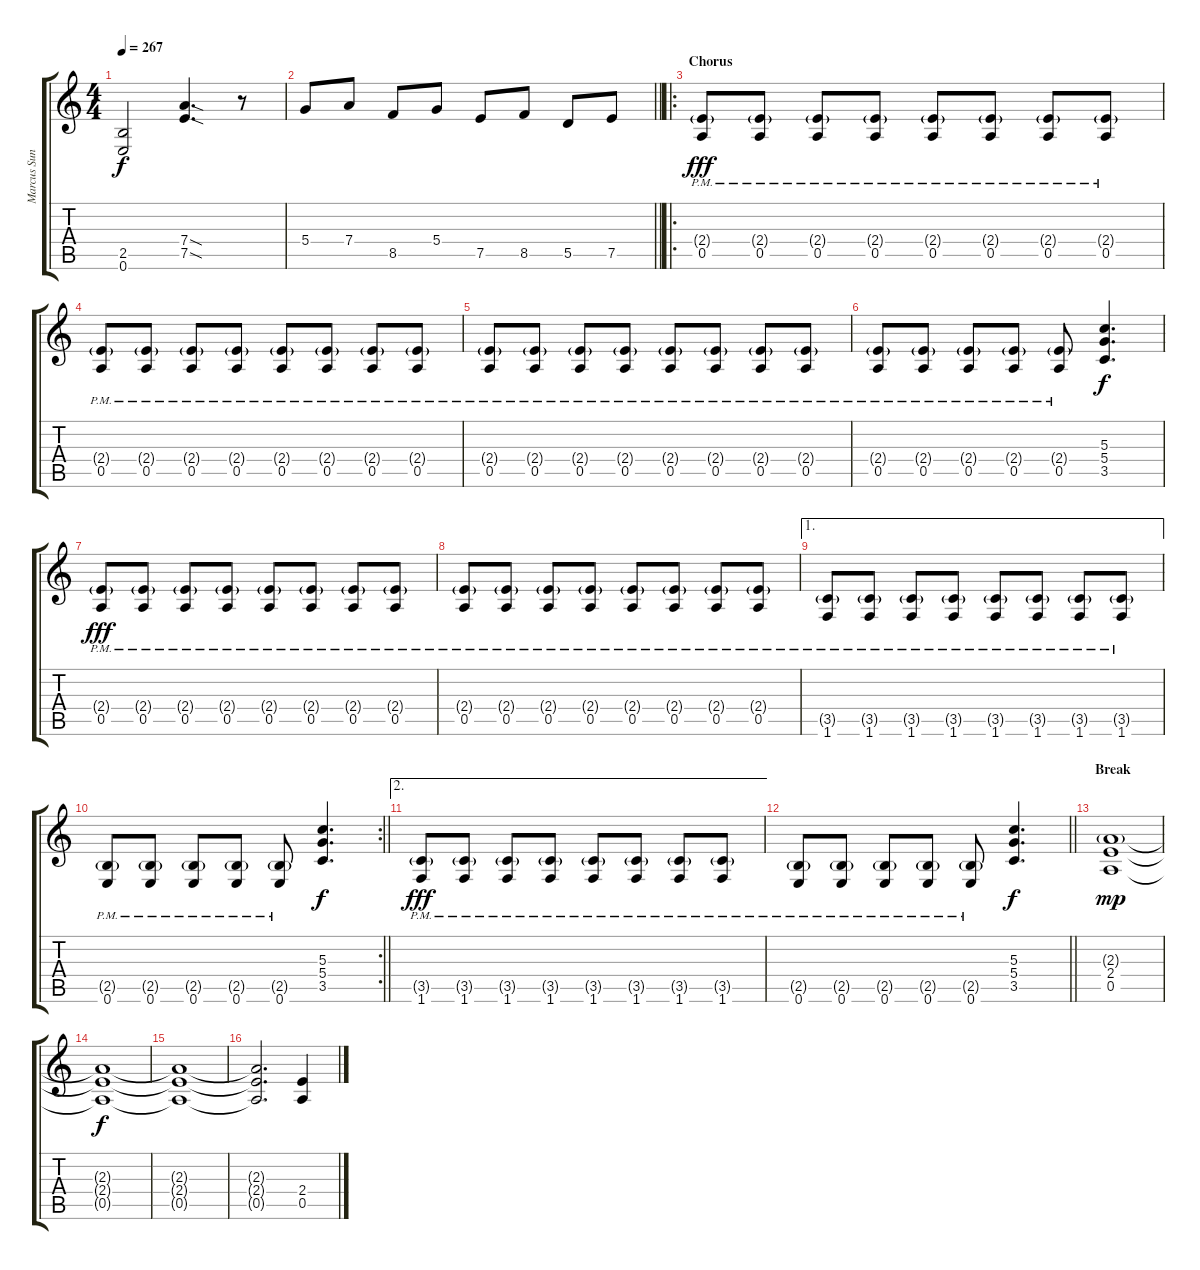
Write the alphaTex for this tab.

\track ("Marcus Sunesson" "Marcus Sun") {instrument distortionguitar}
\staff {score tabs}
\tuning (E4 B3 G3 D3 A2 E2) {hide}
\ts (4 4)
\tempo 267
\clef g2
\ks c
(2.5{t} 0.6{t}).2{dy f} (7.4{sod} 7.5{sod}).4{d} r.8 |
\barLineRight lightlight
5.4.8 7.4.8 8.5.8 5.4.8 7.5.8 8.5.8 5.5.8 7.5.8 |
\ro
\section ("" "Chorus")
(2.4{g pm} 0.5{pm}).8{dy fff} (2.4{g pm} 0.5{pm}).8 (2.4{g pm} 0.5{pm}).8 (2.4{g pm} 0.5{pm}).8 (2.4{g pm} 0.5{pm}).8 (2.4{g pm} 0.5{pm}).8 (2.4{g pm} 0.5{pm}).8 (2.4{g pm} 0.5{pm}).8 |
(2.4{g pm} 0.5{pm}).8 (2.4{g pm} 0.5{pm}).8 (2.4{g pm} 0.5{pm}).8 (2.4{g pm} 0.5{pm}).8 (2.4{g pm} 0.5{pm}).8 (2.4{g pm} 0.5{pm}).8 (2.4{g pm} 0.5{pm}).8 (2.4{g pm} 0.5{pm}).8 |
(2.4{g pm} 0.5{pm}).8 (2.4{g pm} 0.5{pm}).8 (2.4{g pm} 0.5{pm}).8 (2.4{g pm} 0.5{pm}).8 (2.4{g pm} 0.5{pm}).8 (2.4{g pm} 0.5{pm}).8 (2.4{g pm} 0.5{pm}).8 (2.4{g pm} 0.5{pm}).8 |
(2.4{g pm} 0.5{pm}).8 (2.4{g pm} 0.5{pm}).8 (2.4{g pm} 0.5{pm}).8 (2.4{g pm} 0.5{pm}).8 (2.4{g pm} 0.5{pm}).8 (5.3 5.4 3.5).4{d dy f} |
(2.4{g pm} 0.5{pm}).8{dy fff} (2.4{g pm} 0.5{pm}).8 (2.4{g pm} 0.5{pm}).8 (2.4{g pm} 0.5{pm}).8 (2.4{g pm} 0.5{pm}).8 (2.4{g pm} 0.5{pm}).8 (2.4{g pm} 0.5{pm}).8 (2.4{g pm} 0.5{pm}).8 |
(2.4{g pm} 0.5{pm}).8 (2.4{g pm} 0.5{pm}).8 (2.4{g pm} 0.5{pm}).8 (2.4{g pm} 0.5{pm}).8 (2.4{g pm} 0.5{pm}).8 (2.4{g pm} 0.5{pm}).8 (2.4{g pm} 0.5{pm}).8 (2.4{g pm} 0.5{pm}).8 |
\ae 1
(3.5{g pm} 1.6{pm}).8 (3.5{g pm} 1.6{pm}).8 (3.5{g pm} 1.6{pm}).8 (3.5{g pm} 1.6{pm}).8 (3.5{g pm} 1.6{pm}).8 (3.5{g pm} 1.6{pm}).8 (3.5{g pm} 1.6{pm}).8 (3.5{g pm} 1.6{pm}).8 |
\rc 2
\barLineRight lightlight
(2.5{g pm} 0.6{pm}).8 (2.5{g pm} 0.6{pm}).8 (2.5{g pm} 0.6{pm}).8 (2.5{g pm} 0.6{pm}).8 (2.5{g pm} 0.6{pm}).8 (5.3 5.4 3.5).4{d dy f} |
\ae 2
(3.5{g pm} 1.6{pm}).8{dy fff} (3.5{g pm} 1.6{pm}).8 (3.5{g pm} 1.6{pm}).8 (3.5{g pm} 1.6{pm}).8 (3.5{g pm} 1.6{pm}).8 (3.5{g pm} 1.6{pm}).8 (3.5{g pm} 1.6{pm}).8 (3.5{g pm} 1.6{pm}).8 |
\barLineRight lightlight
(2.5{g pm} 0.6{pm}).8 (2.5{g pm} 0.6{pm}).8 (2.5{g pm} 0.6{pm}).8 (2.5{g pm} 0.6{pm}).8 (2.5{g pm} 0.6{pm}).8 (5.3 5.4 3.5).4{d dy f} |
\section ("" "Break")
(2.3{g} 2.4 0.5).1{dy mp} |
(2.3{t} 2.4{t} 0.5{t}).1{dy f} |
(2.3{t} 2.4{t} 0.5{t}).1 |
(2.3{t} 2.4{t} 0.5{t}).2{d} (2.4 0.5).4
